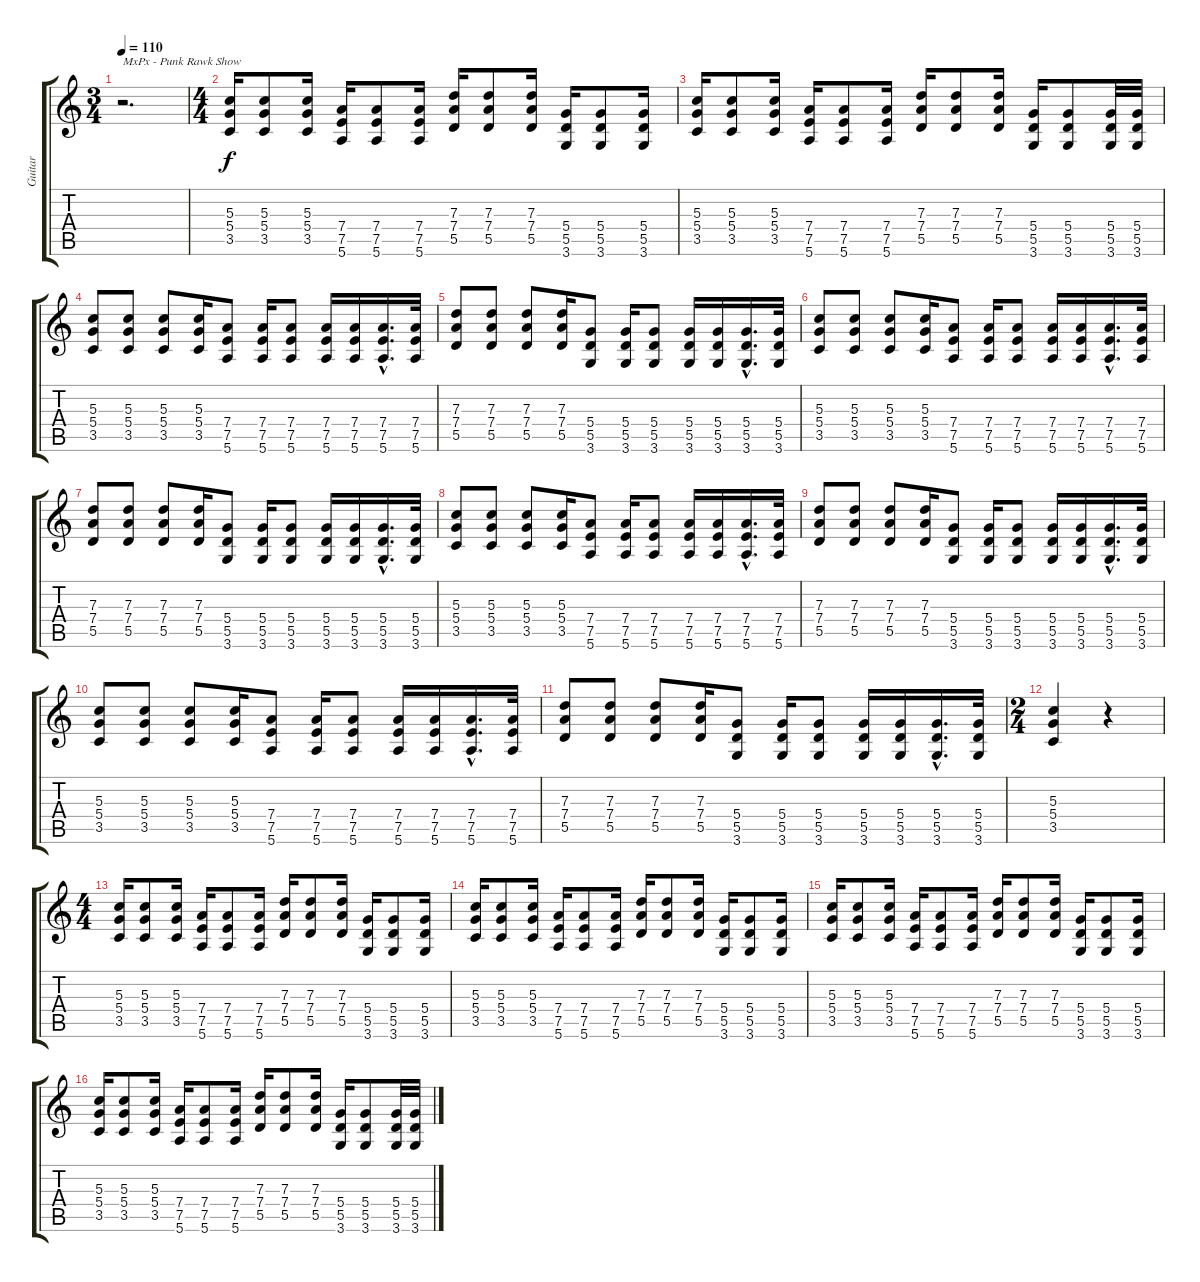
\track ("Guitar" "Guitar") {instrument distortionguitar}
\staff {score tabs}
\tuning (E4 B3 G3 D3 A2 E2) {hide}
\ts (3 4)
\tempo 110
\clef g2
\ks c
r.2{d txt "MxPx - Punk Rawk Show" dy f instrument distortionguitar} |
\ts (4 4)
(5.3 5.4 3.5).16 (5.3 5.4 3.5).8 (5.3 5.4 3.5).16 (7.4 7.5 5.6).16 (7.4 7.5 5.6).8 (7.4 7.5 5.6).16 (7.3 7.4 5.5).16 (7.3 7.4 5.5).8 (7.3 7.4 5.5).16 (5.4 5.5 3.6).16 (5.4 5.5 3.6).8 (5.4 5.5 3.6).16 |
(5.3 5.4 3.5).16 (5.3 5.4 3.5).8 (5.3 5.4 3.5).16 (7.4 7.5 5.6).16 (7.4 7.5 5.6).8 (7.4 7.5 5.6).16 (7.3 7.4 5.5).16 (7.3 7.4 5.5).8 (7.3 7.4 5.5).16 (5.4 5.5 3.6).16 (5.4 5.5 3.6).8 (5.4 5.5 3.6).32 (5.4 5.5 3.6).32 |
(5.3 5.4 3.5).8 (5.3 5.4 3.5).8 (5.3 5.4 3.5).8 (5.3 5.4 3.5).16 (7.4 7.5 5.6).8 (7.4 7.5 5.6).16 (7.4 7.5 5.6).8 (7.4 7.5 5.6).16 (7.4 7.5 5.6).16 (7.4{hac} 7.5{hac} 5.6{hac}).16{d} (7.4 7.5 5.6).32 |
(7.3 7.4 5.5).8 (7.3 7.4 5.5).8 (7.3 7.4 5.5).8 (7.3 7.4 5.5).16 (5.4 5.5 3.6).8 (5.4 5.5 3.6).16 (5.4 5.5 3.6).8 (5.4 5.5 3.6).16 (5.4 5.5 3.6).16 (5.4{hac} 5.5{hac} 3.6{hac}).16{d} (5.4 5.5 3.6).32 |
(5.3 5.4 3.5).8 (5.3 5.4 3.5).8 (5.3 5.4 3.5).8 (5.3 5.4 3.5).16 (7.4 7.5 5.6).8 (7.4 7.5 5.6).16 (7.4 7.5 5.6).8 (7.4 7.5 5.6).16 (7.4 7.5 5.6).16 (7.4{hac} 7.5{hac} 5.6{hac}).16{d} (7.4 7.5 5.6).32 |
(7.3 7.4 5.5).8 (7.3 7.4 5.5).8 (7.3 7.4 5.5).8 (7.3 7.4 5.5).16 (5.4 5.5 3.6).8 (5.4 5.5 3.6).16 (5.4 5.5 3.6).8 (5.4 5.5 3.6).16 (5.4 5.5 3.6).16 (5.4{hac} 5.5{hac} 3.6{hac}).16{d} (5.4 5.5 3.6).32 |
(5.3 5.4 3.5).8 (5.3 5.4 3.5).8 (5.3 5.4 3.5).8 (5.3 5.4 3.5).16 (7.4 7.5 5.6).8 (7.4 7.5 5.6).16 (7.4 7.5 5.6).8 (7.4 7.5 5.6).16 (7.4 7.5 5.6).16 (7.4{hac} 7.5{hac} 5.6{hac}).16{d} (7.4 7.5 5.6).32 |
(7.3 7.4 5.5).8 (7.3 7.4 5.5).8 (7.3 7.4 5.5).8 (7.3 7.4 5.5).16 (5.4 5.5 3.6).8 (5.4 5.5 3.6).16 (5.4 5.5 3.6).8 (5.4 5.5 3.6).16 (5.4 5.5 3.6).16 (5.4{hac} 5.5{hac} 3.6{hac}).16{d} (5.4 5.5 3.6).32 |
(5.3 5.4 3.5).8 (5.3 5.4 3.5).8 (5.3 5.4 3.5).8 (5.3 5.4 3.5).16 (7.4 7.5 5.6).8 (7.4 7.5 5.6).16 (7.4 7.5 5.6).8 (7.4 7.5 5.6).16 (7.4 7.5 5.6).16 (7.4{hac} 7.5{hac} 5.6{hac}).16{d} (7.4 7.5 5.6).32 |
(7.3 7.4 5.5).8 (7.3 7.4 5.5).8 (7.3 7.4 5.5).8 (7.3 7.4 5.5).16 (5.4 5.5 3.6).8 (5.4 5.5 3.6).16 (5.4 5.5 3.6).8 (5.4 5.5 3.6).16 (5.4 5.5 3.6).16 (5.4{hac} 5.5{hac} 3.6{hac}).16{d} (5.4 5.5 3.6).32 |
\ts (2 4)
(5.3 5.4 3.5).4 r.4 |
\ts (4 4)
(5.3 5.4 3.5).16 (5.3 5.4 3.5).8 (5.3 5.4 3.5).16 (7.4 7.5 5.6).16 (7.4 7.5 5.6).8 (7.4 7.5 5.6).16 (7.3 7.4 5.5).16 (7.3 7.4 5.5).8 (7.3 7.4 5.5).16 (5.4 5.5 3.6).16 (5.4 5.5 3.6).8 (5.4 5.5 3.6).16 |
(5.3 5.4 3.5).16 (5.3 5.4 3.5).8 (5.3 5.4 3.5).16 (7.4 7.5 5.6).16 (7.4 7.5 5.6).8 (7.4 7.5 5.6).16 (7.3 7.4 5.5).16 (7.3 7.4 5.5).8 (7.3 7.4 5.5).16 (5.4 5.5 3.6).16 (5.4 5.5 3.6).8 (5.4 5.5 3.6).16 |
(5.3 5.4 3.5).16 (5.3 5.4 3.5).8 (5.3 5.4 3.5).16 (7.4 7.5 5.6).16 (7.4 7.5 5.6).8 (7.4 7.5 5.6).16 (7.3 7.4 5.5).16 (7.3 7.4 5.5).8 (7.3 7.4 5.5).16 (5.4 5.5 3.6).16 (5.4 5.5 3.6).8 (5.4 5.5 3.6).16 |
(5.3 5.4 3.5).16 (5.3 5.4 3.5).8 (5.3 5.4 3.5).16 (7.4 7.5 5.6).16 (7.4 7.5 5.6).8 (7.4 7.5 5.6).16 (7.3 7.4 5.5).16 (7.3 7.4 5.5).8 (7.3 7.4 5.5).16 (5.4 5.5 3.6).16 (5.4 5.5 3.6).8 (5.4 5.5 3.6).32 (5.4 5.5 3.6).32
